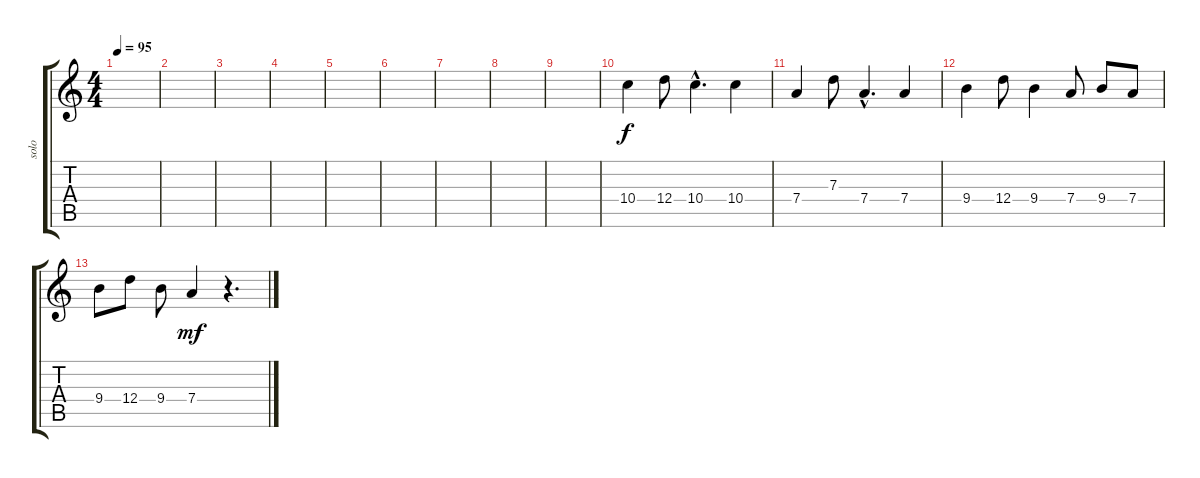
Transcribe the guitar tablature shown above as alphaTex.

\track ("solo" "solo") {instrument overdrivenguitar}
\staff {score tabs}
\tuning (E4 B3 G3 D3 A2 E2) {hide}
\ts (4 4)
\tempo 95
\clef g2
\ks c
|
|
|
|
|
|
|
|
|
10.4.4 12.4.8 10.4{hac}.4{d} 10.4.4 |
7.4.4 7.3.8 7.4{hac}.4{d} 7.4.4 |
9.4.4 12.4.8 9.4.4 7.4.8 9.4.8 7.4.8 |
9.4.8 12.4.8 9.4.8 7.4.4{dy mf} r.4{d}
